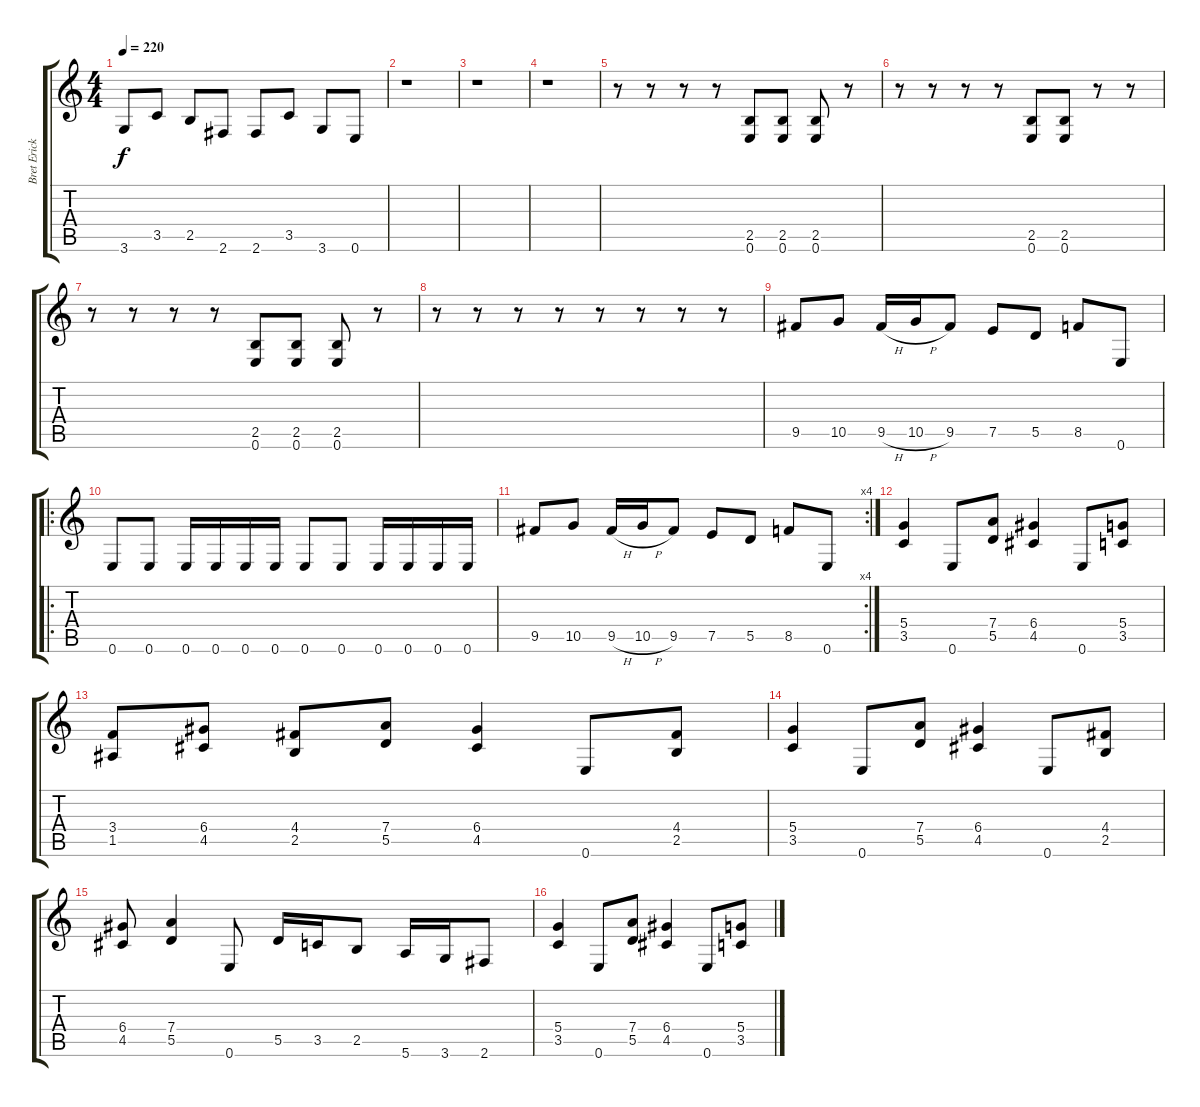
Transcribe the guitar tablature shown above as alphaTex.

\track ("Bret Ericksen" "Bret Erick") {instrument overdrivenguitar}
\staff {score tabs}
\tuning (E4 B3 G3 D3 A2 E2) {hide}
\ts (4 4)
\tempo 220
\clef g2
\ks c
3.6.8{dy f instrument overdrivenguitar} 3.5.8 2.5.8 2.6.8 2.6.8 3.5.8 3.6.8 0.6.8 |
r.1 |
r.1 |
r.1 |
r.8 r.8 r.8 r.8 (2.5 0.6).8 (2.5 0.6).8 (2.5 0.6).8 r.8 |
r.8 r.8 r.8 r.8 (2.5 0.6).8 (2.5 0.6).8 r.8 r.8 |
r.8 r.8 r.8 r.8 (2.5 0.6).8 (2.5 0.6).8 (2.5 0.6).8 r.8 |
r.8 r.8 r.8 r.8 r.8 r.8 r.8 r.8 |
9.5.8 10.5.8 9.5{h}.16 10.5{h}.16 9.5.8 7.5.8 5.5.8 8.5.8 0.6.8 |
\ro
0.6.8 0.6.8 0.6.16 0.6.16 0.6.16 0.6.16 0.6.8 0.6.8 0.6.16 0.6.16 0.6.16 0.6.16 |
\rc 4
9.5.8 10.5.8 9.5{h}.16 10.5{h}.16 9.5.8 7.5.8 5.5.8 8.5.8 0.6.8 |
(5.4 3.5).4 0.6.8 (7.4 5.5).8 (6.4 4.5).4 0.6.8 (5.4 3.5).8 |
(3.4 1.5).8 (6.4 4.5).8 (4.4 2.5).8 (7.4 5.5).8 (6.4 4.5).4 0.6.8 (4.4 2.5).8 |
(5.4 3.5).4 0.6.8 (7.4 5.5).8 (6.4 4.5).4 0.6.8 (4.4 2.5).8 |
(6.4 4.5).8 (7.4 5.5).4 0.6.8 5.5.16 3.5.16 2.5.8 5.6.16 3.6.16 2.6.8 |
(5.4 3.5).4 0.6.8 (7.4 5.5).8 (6.4 4.5).4 0.6.8 (5.4 3.5).8
